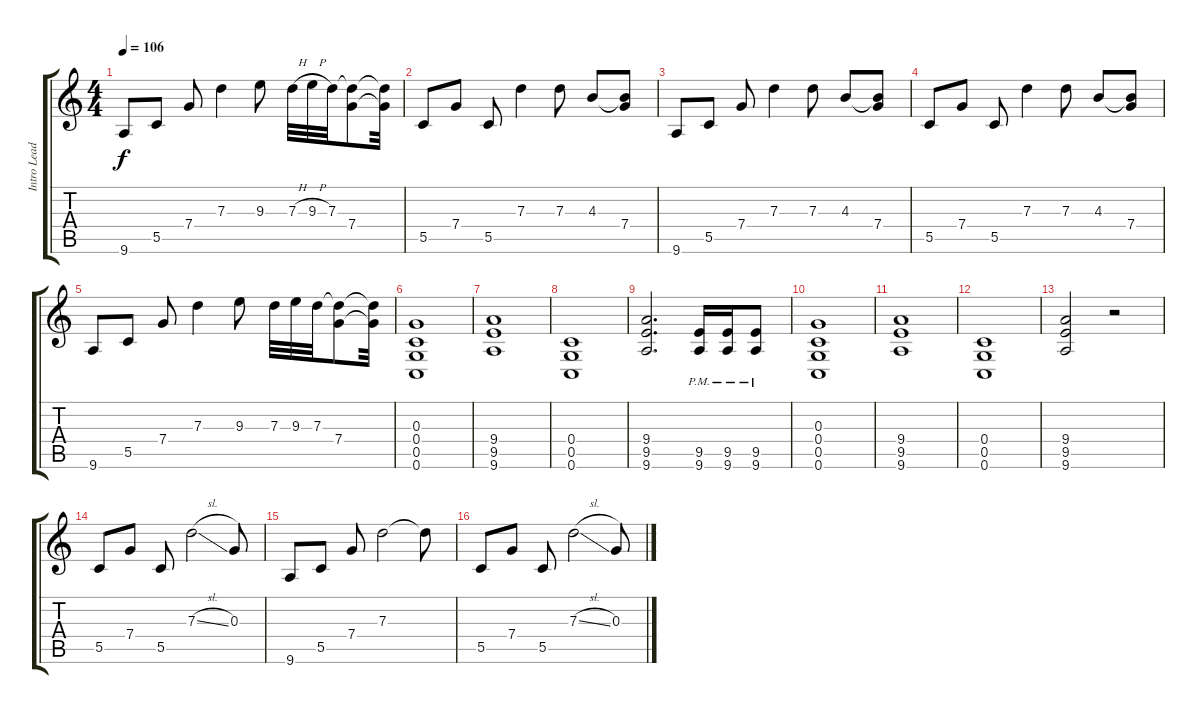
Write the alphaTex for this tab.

\track ("Intro Lead" "Intro Lead") {instrument distortionguitar bank 1}
\staff {score tabs}
\tuning (E4 C4 G3 C3 G2 C2) {hide}
\ts (4 4)
\tempo 106
\clef g2
\ks c
9.6.8{dy f} 5.5.8 7.4.8 7.3.4 9.3.8 7.3{h}.32 9.3{h}.32 7.3.32 (7.3{t} 7.4).8 (7.3{t} 7.4{t}).32 |
5.5.8 7.4.8 5.5.8 7.3.4 7.3.8 4.3.8 (4.3{t} 7.4).8 |
9.6.8 5.5.8 7.4.8 7.3.4 7.3.8 4.3.8 (4.3{t} 7.4).8 |
5.5.8 7.4.8 5.5.8 7.3.4 7.3.8 4.3.8 (4.3{t} 7.4).8 |
9.6.8 5.5.8 7.4.8 7.3.4 9.3.8 7.3.32 9.3.32 7.3.32 (7.3{t} 7.4).8 (7.3{t} 7.4{t}).32 |
(0.3 0.4 0.5 0.6).1 |
(9.4 9.5 9.6).1 |
(0.4 0.5 0.6).1 |
(9.4 9.5 9.6).2{d} (9.5{pm} 9.6{pm}).16 (9.5{pm} 9.6{pm}).16 (9.5{pm} 9.6{pm}).8 |
(0.3 0.4 0.5 0.6).1 |
(9.4 9.5 9.6).1 |
(0.4 0.5 0.6).1 |
(9.4 9.5 9.6).2 r.2 |
5.5.8 7.4.8 5.5.8 7.3{sl}.2 0.3.8 |
9.6.8 5.5.8 7.4.8 7.3.2 7.3{t}.8 |
5.5.8 7.4.8 5.5.8 7.3{sl}.2 0.3.8
